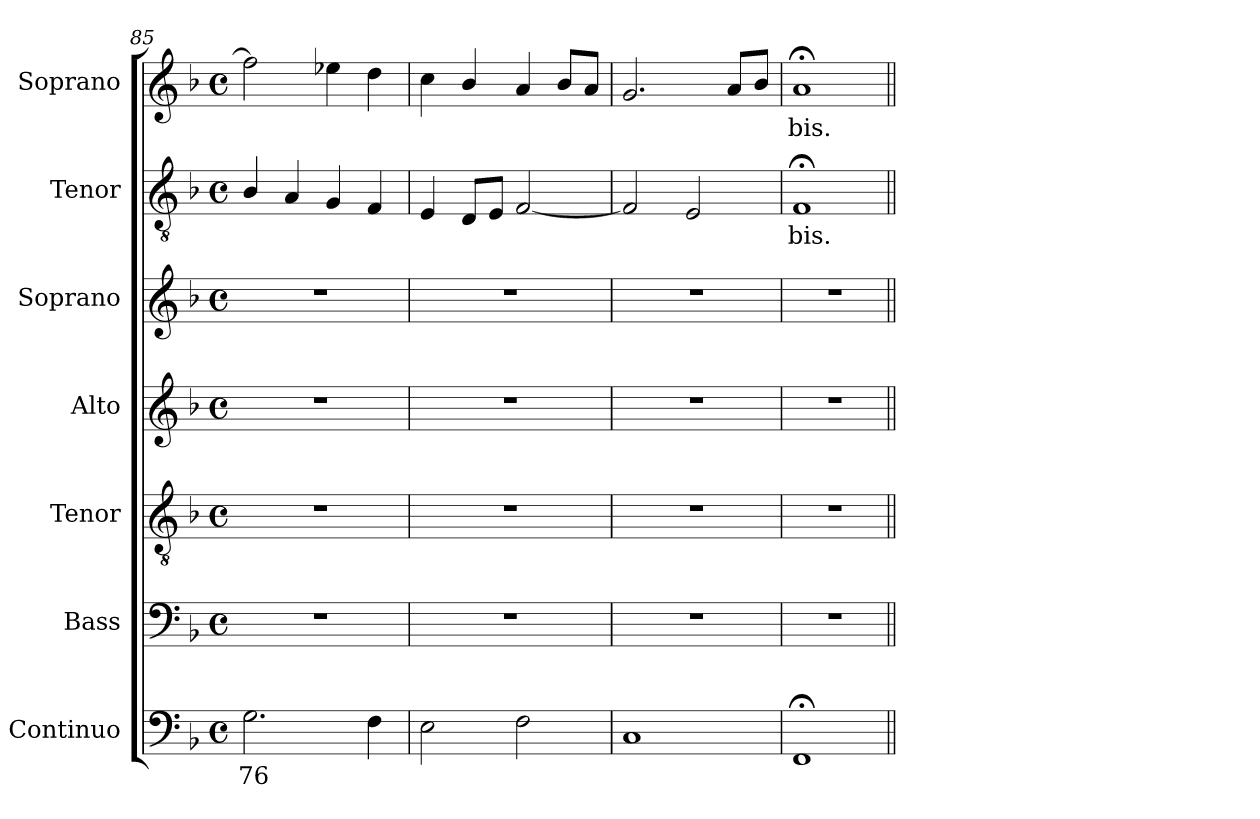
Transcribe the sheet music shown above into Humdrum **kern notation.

**kern	**text	**kern	**kern	**kern	**kern	**kern	**text	**kern	**text
*part7	*part7	*part6	*part5	*part4	*part3	*part2	*part2	*part1	*part1
*staff7	*staff7	*staff6	*staff5	*staff4	*staff3	*staff2	*staff2	*staff1	*staff1
*I"Continuo	*	*I"Bass	*I"Tenor	*I"Alto	*I"Soprano	*I"Tenor	*	*I"Soprano	*
*I'Cont.	*	*I'B.	*I'T.	*I'A.	*I'S.	*I'T.	*	*I'S.	*
*clefF4	*	*clefF4	*clefGv2	*clefG2	*clefG2	*clefGv2	*	*clefG2	*
*	*	*	*ITrd7c12	*	*	*ITrd7c12	*	*	*
*k[b-]	*	*k[b-]	*k[b-]	*k[b-]	*k[b-]	*k[b-]	*	*k[b-]	*
*F:	*	*F:	*F:	*F:	*F:	*F:	*	*F:	*
*M4/4	*	*M4/4	*M4/4	*M4/4	*M4/4	*M4/4	*	*M4/4	*
*met(c)	*	*met(c)	*met(c)	*met(c)	*met(c)	*met(c)	*	*met(c)	*
=85	=85	=85	=85	=85	=85	=85	=85	=85	=85
!	!LO:LY:b:color=#000000	!	!	!	!	!	!	!	!
2.Gi\	76	1r	1r	1r	1r	4BB-i/	.	2ffi\]	.
.	.	.	.	.	.	4AAi/	.	.	.
.	.	.	.	.	.	4GGi/	.	4ee-Xi\	.
4Fi\	.	.	.	.	.	4FFi/	.	4ddi\	.
=86	=86	=86	=86	=86	=86	=86	=86	=86	=86
2Ei\	.	1r	1r	1r	1r	4EEi/	.	4cci\	.
.	.	.	.	.	.	8DDi/L	.	4b-i/	.
.	.	.	.	.	.	8EEi/J	.	.	.
2Fi\	.	.	.	.	.	[2FFi/	.	4ai/	.
.	.	.	.	.	.	.	.	8b-i/L	.
.	.	.	.	.	.	.	.	8ai/J	.
=87	=87	=87	=87	=87	=87	=87	=87	=87	=87
1Ci	.	1r	1r	1r	1r	2FFi/]	.	2.gi/	.
.	.	.	.	.	.	2EEi/	.	.	.
.	.	.	.	.	.	.	.	8ai/L	.
.	.	.	.	.	.	.	.	8b-i/J	.
=88	=88	=88	=88	=88	=88	=88	=88	=88	=88
!	!	!	!	!	!	!	!LO:LY:b:color=#000000	!	!
!	!	!	!	!	!	!	!	!	!LO:LY:b:color=#000000
1FF;i	.	1r	1r	1r	1r	1FF;i	-bis.	1a;i	-bis.
=||	=||	=||	=||	=||	=||	=||	=||	=||	=||
*-	*-	*-	*-	*-	*-	*-	*-	*-	*-
